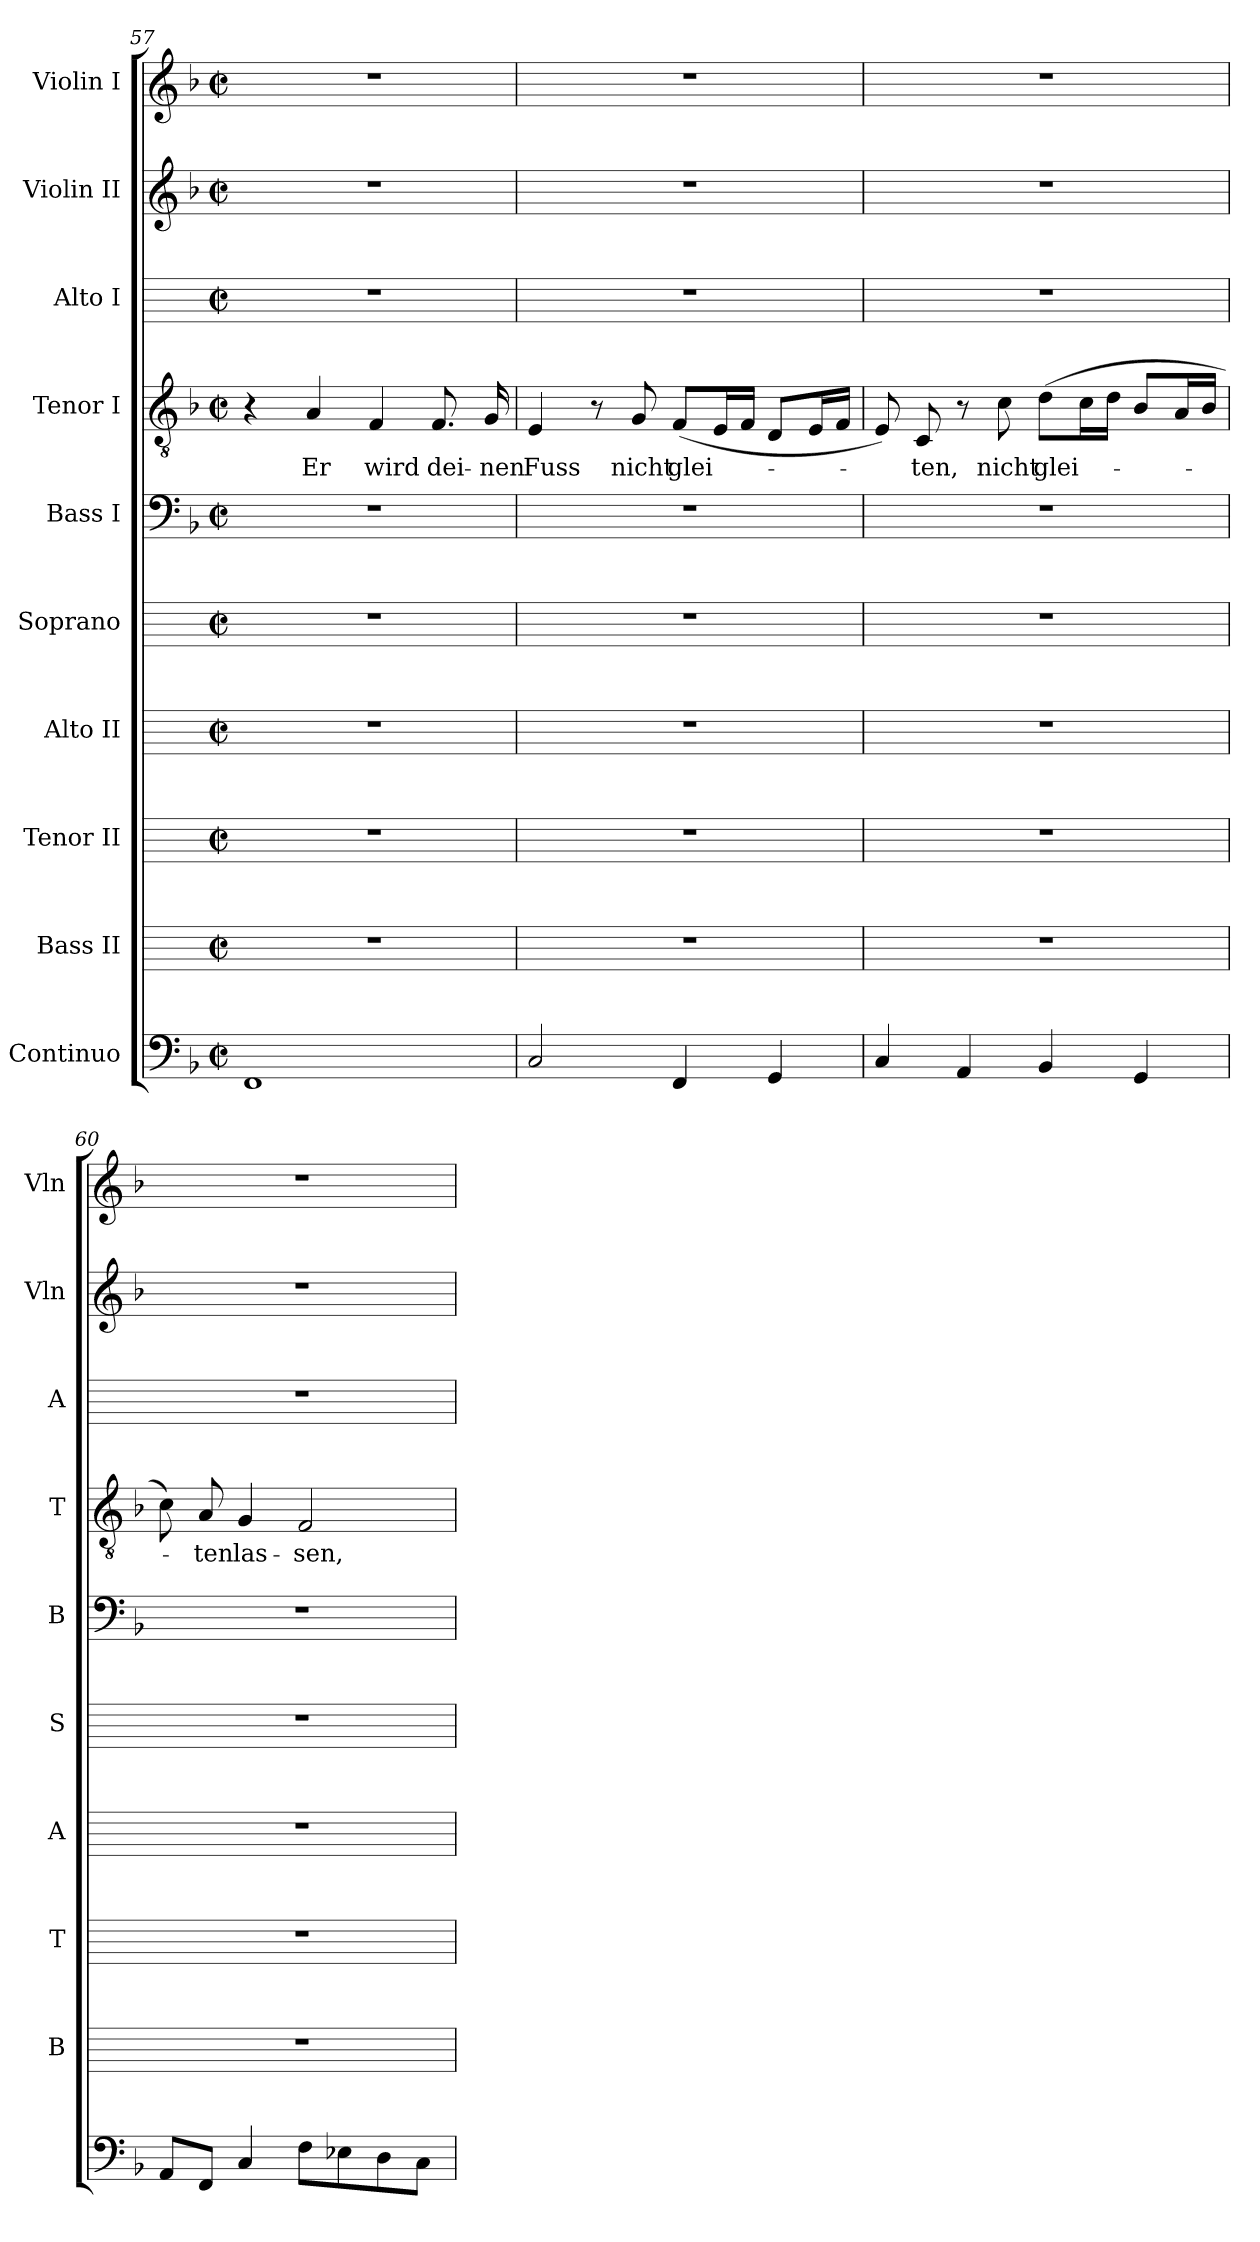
**kern	**kern	**kern	**kern	**kern	**kern	**kern	**text	**kern	**kern	**kern
*part10	*part9	*part8	*part7	*part6	*part5	*part4	*part4	*part3	*part2	*part1
*staff10	*staff9	*staff8	*staff7	*staff6	*staff5	*staff4	*staff4	*staff3	*staff2	*staff1
*I"Continuo	*I"Bass II	*I"Tenor II	*I"Alto II	*I"Soprano	*I"Bass I	*I"Tenor I	*	*I"Alto I	*I"Violin II	*I"Violin I
*	*I'B	*I'T	*I'A	*I'S	*I'B	*I'T	*	*I'A	*I'Vln	*I'Vln
!!LO:LB:g=z
*clefF4	*	*	*	*	*clefF4	*clefGv2	*	*	*clefG2	*clefG2
*k[b-]	*	*	*	*	*k[b-]	*k[b-]	*	*	*k[b-]	*k[b-]
*F:	*	*	*	*	*F:	*F:	*	*	*F:	*F:
*M2/2	*M2/2	*M2/2	*M2/2	*M2/2	*M2/2	*M2/2	*	*M2/2	*M2/2	*M2/2
*met(c|)	*met(c|)	*met(c|)	*met(c|)	*met(c|)	*met(c|)	*met(c|)	*	*met(c|)	*met(c|)	*met(c|)
=57	=57	=57	=57	=57	=57	=57	=57	=57	=57	=57
1FF	1r	1r	1r	1r	1r	4r	.	1r	1r	1r
!	!	!	!	!	!	!	!LO:LY:b	!	!	!
.	.	.	.	.	.	4A	Er	.	.	.
!	!	!	!	!	!	!	!LO:LY:b	!	!	!
.	.	.	.	.	.	4F	wird	.	.	.
!	!	!	!	!	!	!	!LO:LY:b	!	!	!
.	.	.	.	.	.	8.F	dei-	.	.	.
!	!	!	!	!	!	!	!LO:LY:b	!	!	!
.	.	.	.	.	.	16G	-nen	.	.	.
=58	=58	=58	=58	=58	=58	=58	=58	=58	=58	=58
!	!	!	!	!	!	!	!LO:LY:b	!	!	!
2C	1r	1r	1r	1r	1r	4E	Fuss	1r	1r	1r
.	.	.	.	.	.	8r	.	.	.	.
!	!	!	!	!	!	!	!LO:LY:b	!	!	!
.	.	.	.	.	.	8G	nicht	.	.	.
!	!	!	!	!	!	!	!LO:LY:b	!	!	!
4FF	.	.	.	.	.	(<8FL	glei-	.	.	.
.	.	.	.	.	.	16EL	.	.	.	.
.	.	.	.	.	.	16FJJ	.	.	.	.
4GG	.	.	.	.	.	8DL	.	.	.	.
.	.	.	.	.	.	16EL	.	.	.	.
.	.	.	.	.	.	16FJJ	.	.	.	.
=59	=59	=59	=59	=59	=59	=59	=59	=59	=59	=59
4C	1r	1r	1r	1r	1r	8E)	.	1r	1r	1r
!	!	!	!	!	!	!	!LO:LY:b	!	!	!
.	.	.	.	.	.	8C	ten,	.	.	.
4AA	.	.	.	.	.	8r	.	.	.	.
!	!	!	!	!	!	!	!LO:LY:b	!	!	!
.	.	.	.	.	.	8c	nicht	.	.	.
!	!	!	!	!	!	!	!LO:LY:b	!	!	!
4BB-	.	.	.	.	.	(>8dL	glei-	.	.	.
.	.	.	.	.	.	16cL	.	.	.	.
.	.	.	.	.	.	16dJJ	.	.	.	.
4GG	.	.	.	.	.	8B-L	.	.	.	.
.	.	.	.	.	.	16AL	.	.	.	.
.	.	.	.	.	.	16B-JJ	.	.	.	.
=60	=60	=60	=60	=60	=60	=60	=60	=60	=60	=60
8AAL	1r	1r	1r	1r	1r	8c)	.	1r	1r	1r
!	!	!	!	!	!	!	!LO:LY:b	!	!	!
8FFJ	.	.	.	.	.	8A	ten	.	.	.
!	!	!	!	!	!	!	!LO:LY:b	!	!	!
4C	.	.	.	.	.	4G	las-	.	.	.
!	!	!	!	!	!	!	!LO:LY:b	!	!	!
8FL	.	.	.	.	.	2F	-sen,	.	.	.
8E-X	.	.	.	.	.	.	.	.	.	.
8D	.	.	.	.	.	.	.	.	.	.
8CJ	.	.	.	.	.	.	.	.	.	.
=	=	=	=	=	=	=	=	=	=	=
*-	*-	*-	*-	*-	*-	*-	*-	*-	*-	*-
